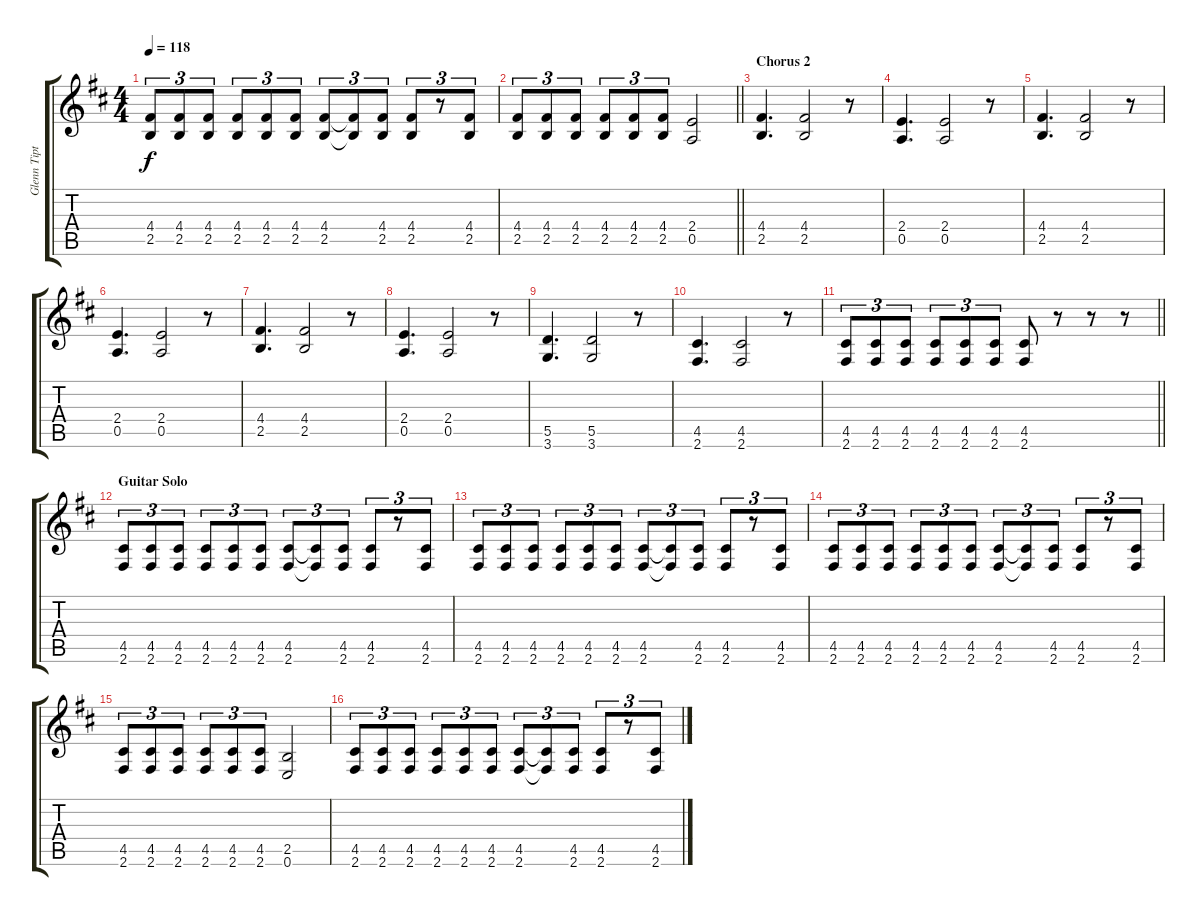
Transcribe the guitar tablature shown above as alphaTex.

\track ("Glenn Tipton" "Glenn Tipt") {instrument distortionguitar}
\staff {score tabs}
\tuning (E4 B3 G3 D3 A2 E2) {hide}
\ts (4 4)
\tempo 118
\clef g2
\ks d
(4.4 2.5).8{tu (3 2) dy f} (4.4 2.5).8{tu (3 2)} (4.4 2.5).8{tu (3 2)} (4.4 2.5).8{tu (3 2)} (4.4 2.5).8{tu (3 2)} (4.4 2.5).8{tu (3 2)} (4.4 2.5).8{tu (3 2)} (4.4{t} 2.5{t}).8{tu (3 2)} (4.4 2.5).8{tu (3 2)} (4.4 2.5).8{tu (3 2)} r.8{tu (3 2)} (4.4 2.5).8{tu (3 2)} |
\barLineRight lightlight
(4.4 2.5).8{tu (3 2)} (4.4 2.5).8{tu (3 2)} (4.4 2.5).8{tu (3 2)} (4.4 2.5).8{tu (3 2)} (4.4 2.5).8{tu (3 2)} (4.4 2.5).8{tu (3 2)} (2.4 0.5).2 |
\section ("" "Chorus 2")
(4.4 2.5).4{d} (4.4 2.5).2 r.8 |
(2.4 0.5).4{d} (2.4 0.5).2 r.8 |
(4.4 2.5).4{d} (4.4 2.5).2 r.8 |
(2.4 0.5).4{d} (2.4 0.5).2 r.8 |
(4.4 2.5).4{d} (4.4 2.5).2 r.8 |
(2.4 0.5).4{d} (2.4 0.5).2 r.8 |
(5.5 3.6).4{d} (5.5 3.6).2 r.8 |
(4.5 2.6).4{d} (4.5 2.6).2 r.8 |
\barLineRight lightlight
(4.5 2.6).8{tu (3 2)} (4.5 2.6).8{tu (3 2)} (4.5 2.6).8{tu (3 2)} (4.5 2.6).8{tu (3 2)} (4.5 2.6).8{tu (3 2)} (4.5 2.6).8{tu (3 2)} (4.5 2.6).8 r.8 r.8 r.8 |
\section ("" "Guitar Solo")
(4.5 2.6).8{tu (3 2)} (4.5 2.6).8{tu (3 2)} (4.5 2.6).8{tu (3 2)} (4.5 2.6).8{tu (3 2)} (4.5 2.6).8{tu (3 2)} (4.5 2.6).8{tu (3 2)} (4.5 2.6).8{tu (3 2)} (4.5{t} 2.6{t}).8{tu (3 2)} (4.5 2.6).8{tu (3 2)} (4.5 2.6).8{tu (3 2)} r.8{tu (3 2)} (4.5 2.6).8{tu (3 2)} |
(4.5 2.6).8{tu (3 2)} (4.5 2.6).8{tu (3 2)} (4.5 2.6).8{tu (3 2)} (4.5 2.6).8{tu (3 2)} (4.5 2.6).8{tu (3 2)} (4.5 2.6).8{tu (3 2)} (4.5 2.6).8{tu (3 2)} (4.5{t} 2.6{t}).8{tu (3 2)} (4.5 2.6).8{tu (3 2)} (4.5 2.6).8{tu (3 2)} r.8{tu (3 2)} (4.5 2.6).8{tu (3 2)} |
(4.5 2.6).8{tu (3 2)} (4.5 2.6).8{tu (3 2)} (4.5 2.6).8{tu (3 2)} (4.5 2.6).8{tu (3 2)} (4.5 2.6).8{tu (3 2)} (4.5 2.6).8{tu (3 2)} (4.5 2.6).8{tu (3 2)} (4.5{t} 2.6{t}).8{tu (3 2)} (4.5 2.6).8{tu (3 2)} (4.5 2.6).8{tu (3 2)} r.8{tu (3 2)} (4.5 2.6).8{tu (3 2)} |
(4.5 2.6).8{tu (3 2)} (4.5 2.6).8{tu (3 2)} (4.5 2.6).8{tu (3 2)} (4.5 2.6).8{tu (3 2)} (4.5 2.6).8{tu (3 2)} (4.5 2.6).8{tu (3 2)} (2.5 0.6).2 |
(4.5 2.6).8{tu (3 2)} (4.5 2.6).8{tu (3 2)} (4.5 2.6).8{tu (3 2)} (4.5 2.6).8{tu (3 2)} (4.5 2.6).8{tu (3 2)} (4.5 2.6).8{tu (3 2)} (4.5 2.6).8{tu (3 2)} (4.5{t} 2.6{t}).8{tu (3 2)} (4.5 2.6).8{tu (3 2)} (4.5 2.6).8{tu (3 2)} r.8{tu (3 2)} (4.5 2.6).8{tu (3 2)}
